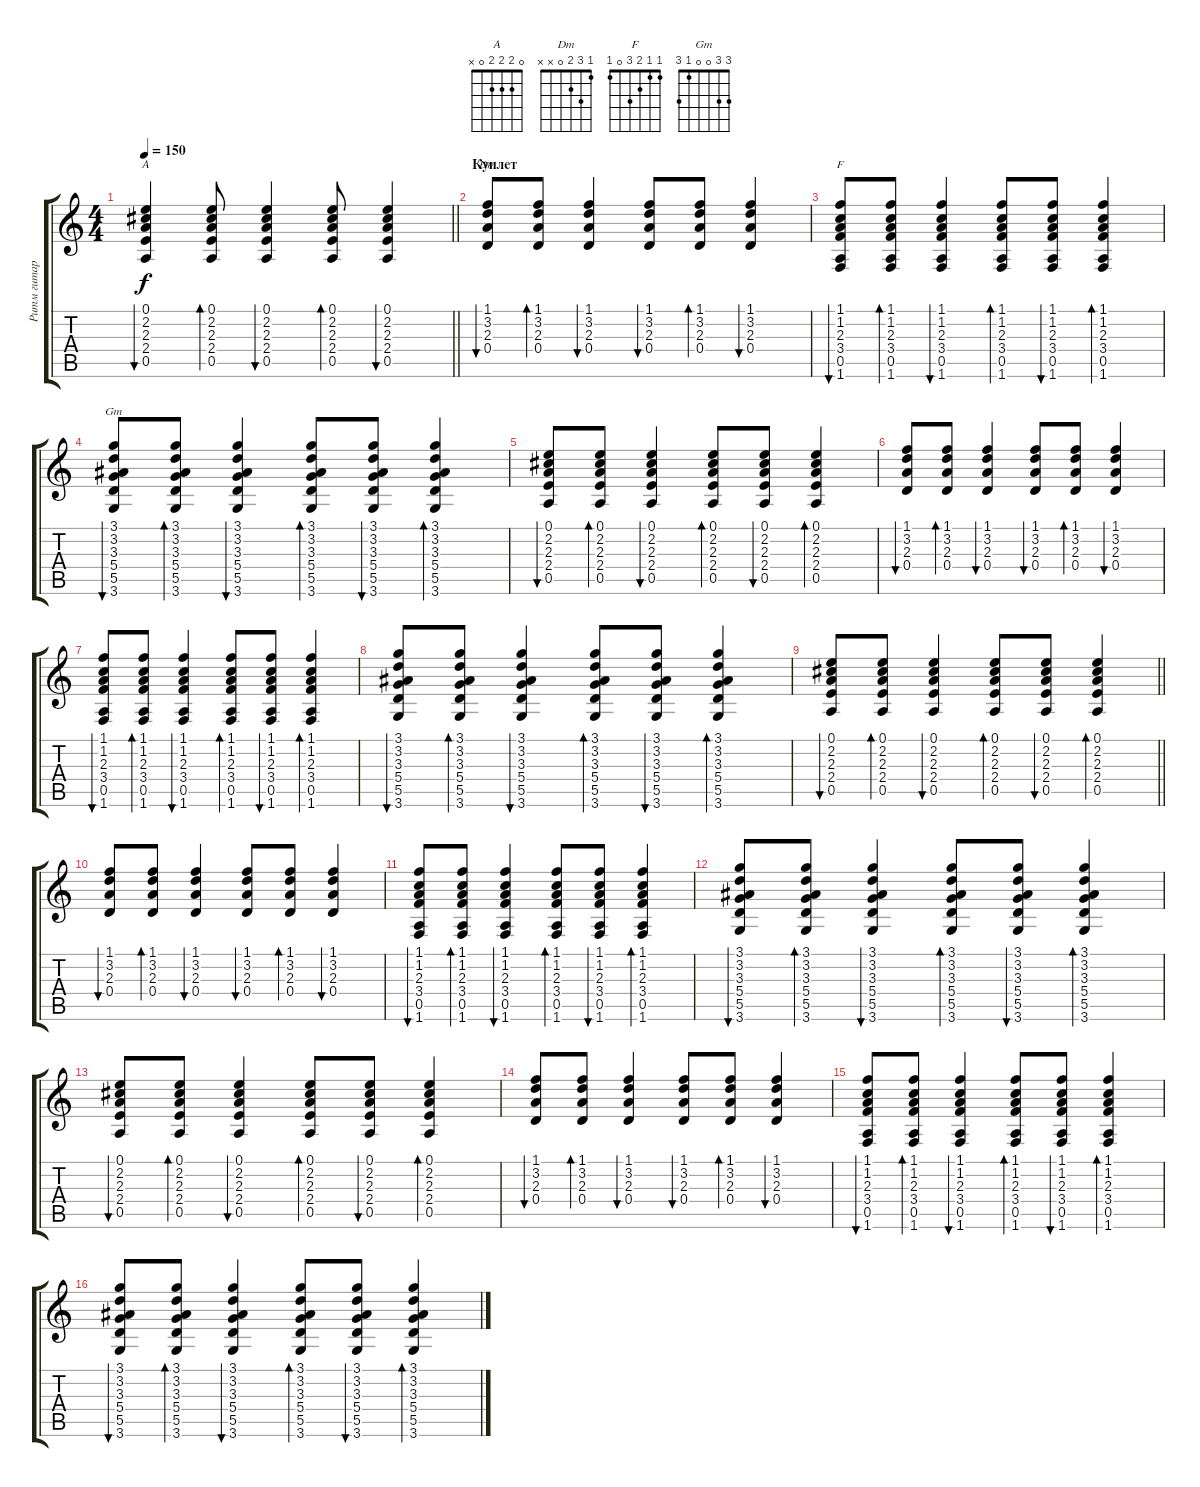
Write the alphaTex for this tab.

\track ("Ритм гитара" "Ритм гитар") {instrument acousticguitarnylon}
\staff {score tabs}
\tuning (E4 B3 G3 D3 A2 E2) {hide}
\chord ("A" 0 2 2 2 0 x)
\chord ("Dm" 1 3 2 0 x x)
\chord ("F" 1 1 2 3 0 1)
\chord ("Gm" 3 3 0 0 1 3)
\ts (4 4)
\tempo 150
\clef g2
\barLineRight lightlight
\ks c
(0.1 2.2 2.3 2.4 0.5).4{bu 60 ch "A" dy f} (0.1 2.2 2.3 2.4 0.5).8{bd 60} (0.1 2.2 2.3 2.4 0.5).4{bu 60} (0.1 2.2 2.3 2.4 0.5).8{bd 60} (0.1 2.2 2.3 2.4 0.5).4{bu 60} |
\section ("" "Куплет")
(1.1 3.2 2.3 0.4).8{bu 60 ch "Dm"} (1.1 3.2 2.3 0.4).8{bd 60} (1.1 3.2 2.3 0.4).4{bu 60} (1.1 3.2 2.3 0.4).8{bu 60} (1.1 3.2 2.3 0.4).8{bd 60} (1.1 3.2 2.3 0.4).4{bu 60} |
(1.1 1.2 2.3 3.4 0.5 1.6).8{bu 60 ch "F"} (1.1 1.2 2.3 3.4 0.5 1.6).8{bd 60} (1.1 1.2 2.3 3.4 0.5 1.6).4{bu 60} (1.1 1.2 2.3 3.4 0.5 1.6).8{bd 60} (1.1 1.2 2.3 3.4 0.5 1.6).8{bu 60} (1.1 1.2 2.3 3.4 0.5 1.6).4{bd 60} |
(3.1 3.2 3.3 5.4 5.5 3.6).8{bu 60 ch "Gm"} (3.1 3.2 3.3 5.4 5.5 3.6).8{bd 60} (3.1 3.2 3.3 5.4 5.5 3.6).4{bu 60} (3.1 3.2 3.3 5.4 5.5 3.6).8{bd 60} (3.1 3.2 3.3 5.4 5.5 3.6).8{bu 60} (3.1 3.2 3.3 5.4 5.5 3.6).4{bd 60} |
(0.1 2.2 2.3 2.4 0.5).8{bu 60} (0.1 2.2 2.3 2.4 0.5).8{bd 60} (0.1 2.2 2.3 2.4 0.5).4{bu 60} (0.1 2.2 2.3 2.4 0.5).8{bd 60} (0.1 2.2 2.3 2.4 0.5).8{bu 60} (0.1 2.2 2.3 2.4 0.5).4{bd 60} |
(1.1 3.2 2.3 0.4).8{bu 60} (1.1 3.2 2.3 0.4).8{bd 60} (1.1 3.2 2.3 0.4).4{bu 60} (1.1 3.2 2.3 0.4).8{bu 60} (1.1 3.2 2.3 0.4).8{bd 60} (1.1 3.2 2.3 0.4).4{bu 60} |
(1.1 1.2 2.3 3.4 0.5 1.6).8{bu 60} (1.1 1.2 2.3 3.4 0.5 1.6).8{bd 60} (1.1 1.2 2.3 3.4 0.5 1.6).4{bu 60} (1.1 1.2 2.3 3.4 0.5 1.6).8{bd 60} (1.1 1.2 2.3 3.4 0.5 1.6).8{bu 60} (1.1 1.2 2.3 3.4 0.5 1.6).4{bd 60} |
(3.1 3.2 3.3 5.4 5.5 3.6).8{bu 60} (3.1 3.2 3.3 5.4 5.5 3.6).8{bd 60} (3.1 3.2 3.3 5.4 5.5 3.6).4{bu 60} (3.1 3.2 3.3 5.4 5.5 3.6).8{bd 60} (3.1 3.2 3.3 5.4 5.5 3.6).8{bu 60} (3.1 3.2 3.3 5.4 5.5 3.6).4{bd 60} |
\barLineRight lightlight
(0.1 2.2 2.3 2.4 0.5).8{bu 60} (0.1 2.2 2.3 2.4 0.5).8{bd 60} (0.1 2.2 2.3 2.4 0.5).4{bu 60} (0.1 2.2 2.3 2.4 0.5).8{bd 60} (0.1 2.2 2.3 2.4 0.5).8{bu 60} (0.1 2.2 2.3 2.4 0.5).4{bd 60} |
\section ("" " ")
(1.1 3.2 2.3 0.4).8{bu 60} (1.1 3.2 2.3 0.4).8{bd 60} (1.1 3.2 2.3 0.4).4{bu 60} (1.1 3.2 2.3 0.4).8{bu 60} (1.1 3.2 2.3 0.4).8{bd 60} (1.1 3.2 2.3 0.4).4{bu 60} |
(1.1 1.2 2.3 3.4 0.5 1.6).8{bu 60} (1.1 1.2 2.3 3.4 0.5 1.6).8{bd 60} (1.1 1.2 2.3 3.4 0.5 1.6).4{bu 60} (1.1 1.2 2.3 3.4 0.5 1.6).8{bd 60} (1.1 1.2 2.3 3.4 0.5 1.6).8{bu 60} (1.1 1.2 2.3 3.4 0.5 1.6).4{bd 60} |
(3.1 3.2 3.3 5.4 5.5 3.6).8{bu 60} (3.1 3.2 3.3 5.4 5.5 3.6).8{bd 60} (3.1 3.2 3.3 5.4 5.5 3.6).4{bu 60} (3.1 3.2 3.3 5.4 5.5 3.6).8{bd 60} (3.1 3.2 3.3 5.4 5.5 3.6).8{bu 60} (3.1 3.2 3.3 5.4 5.5 3.6).4{bd 60} |
(0.1 2.2 2.3 2.4 0.5).8{bu 60} (0.1 2.2 2.3 2.4 0.5).8{bd 60} (0.1 2.2 2.3 2.4 0.5).4{bu 60} (0.1 2.2 2.3 2.4 0.5).8{bd 60} (0.1 2.2 2.3 2.4 0.5).8{bu 60} (0.1 2.2 2.3 2.4 0.5).4{bd 60} |
(1.1 3.2 2.3 0.4).8{bu 60} (1.1 3.2 2.3 0.4).8{bd 60} (1.1 3.2 2.3 0.4).4{bu 60} (1.1 3.2 2.3 0.4).8{bu 60} (1.1 3.2 2.3 0.4).8{bd 60} (1.1 3.2 2.3 0.4).4{bu 60} |
(1.1 1.2 2.3 3.4 0.5 1.6).8{bu 60} (1.1 1.2 2.3 3.4 0.5 1.6).8{bd 60} (1.1 1.2 2.3 3.4 0.5 1.6).4{bu 60} (1.1 1.2 2.3 3.4 0.5 1.6).8{bd 60} (1.1 1.2 2.3 3.4 0.5 1.6).8{bu 60} (1.1 1.2 2.3 3.4 0.5 1.6).4{bd 60} |
(3.1 3.2 3.3 5.4 5.5 3.6).8{bu 60} (3.1 3.2 3.3 5.4 5.5 3.6).8{bd 60} (3.1 3.2 3.3 5.4 5.5 3.6).4{bu 60} (3.1 3.2 3.3 5.4 5.5 3.6).8{bd 60} (3.1 3.2 3.3 5.4 5.5 3.6).8{bu 60} (3.1 3.2 3.3 5.4 5.5 3.6).4{bd 60}
